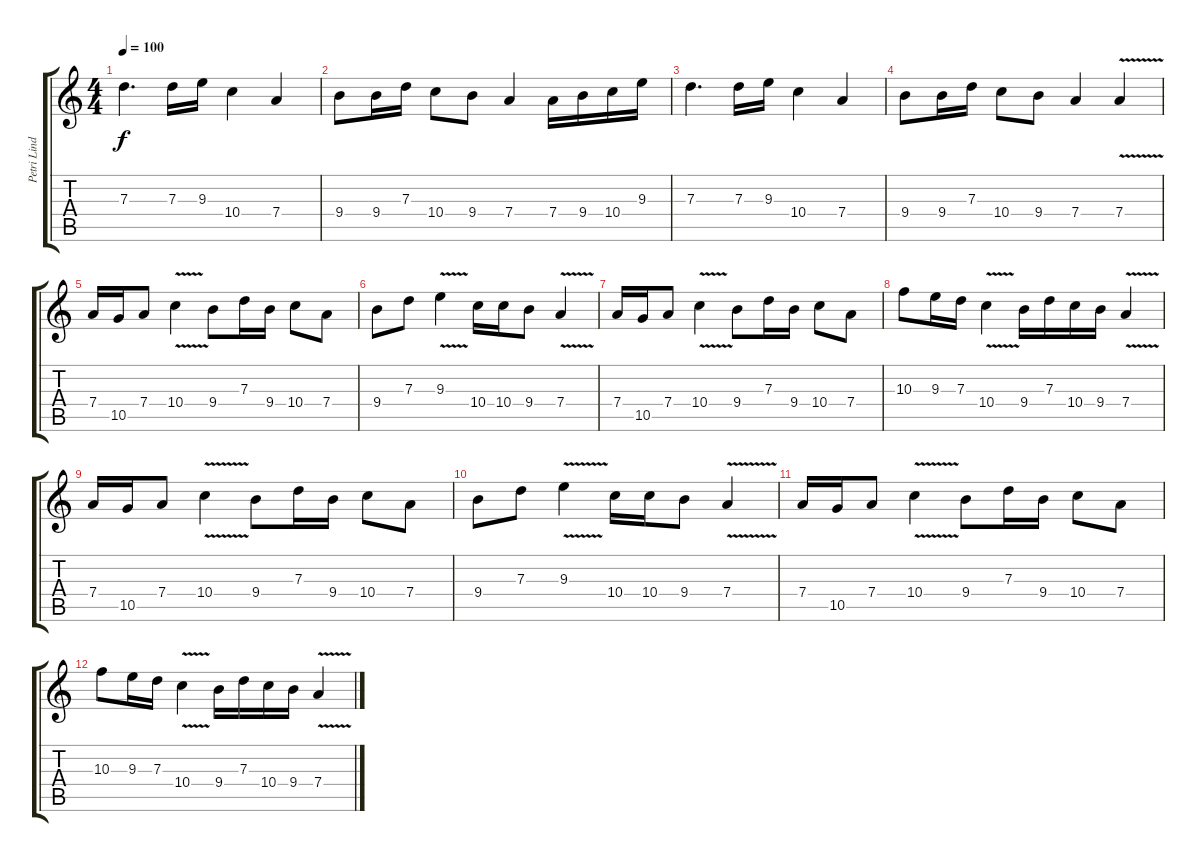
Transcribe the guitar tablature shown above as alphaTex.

\track ("Petri Lindroos" "Petri Lind") {solo instrument distortionguitar}
\staff {score tabs}
\tuning (E4 B3 G3 D3 A2 E2) {hide}
\ts (4 4)
\tempo 100
\clef g2
\ks c
7.3.4{d dy f} 7.3.16 9.3.16 10.4.4 7.4.4 |
9.4.8 9.4.16 7.3.16 10.4.8 9.4.8 7.4.4 7.4.16 9.4.16 10.4.16 9.3.16 |
7.3.4{d} 7.3.16 9.3.16 10.4.4 7.4.4 |
9.4.8 9.4.16 7.3.16 10.4.8 9.4.8 7.4.4 7.4{v}.4 |
7.4.16 10.5.16 7.4.8 10.4{v}.4 9.4.8 7.3.16 9.4.16 10.4.8 7.4.8 |
9.4.8 7.3.8 9.3{v}.4 10.4.16 10.4.16 9.4.8 7.4{v}.4 |
7.4.16 10.5.16 7.4.8 10.4{v}.4 9.4.8 7.3.16 9.4.16 10.4.8 7.4.8 |
10.3.8 9.3.16 7.3.16 10.4{v}.4 9.4.16 7.3.16 10.4.16 9.4.16 7.4{v}.4 |
7.4.16 10.5.16 7.4.8 10.4{v}.4 9.4.8 7.3.16 9.4.16 10.4.8 7.4.8 |
9.4.8 7.3.8 9.3{v}.4 10.4.16 10.4.16 9.4.8 7.4{v}.4 |
7.4.16 10.5.16 7.4.8 10.4{v}.4 9.4.8 7.3.16 9.4.16 10.4.8 7.4.8 |
10.3.8 9.3.16 7.3.16 10.4{v}.4 9.4.16 7.3.16 10.4.16 9.4.16 7.4{v}.4
